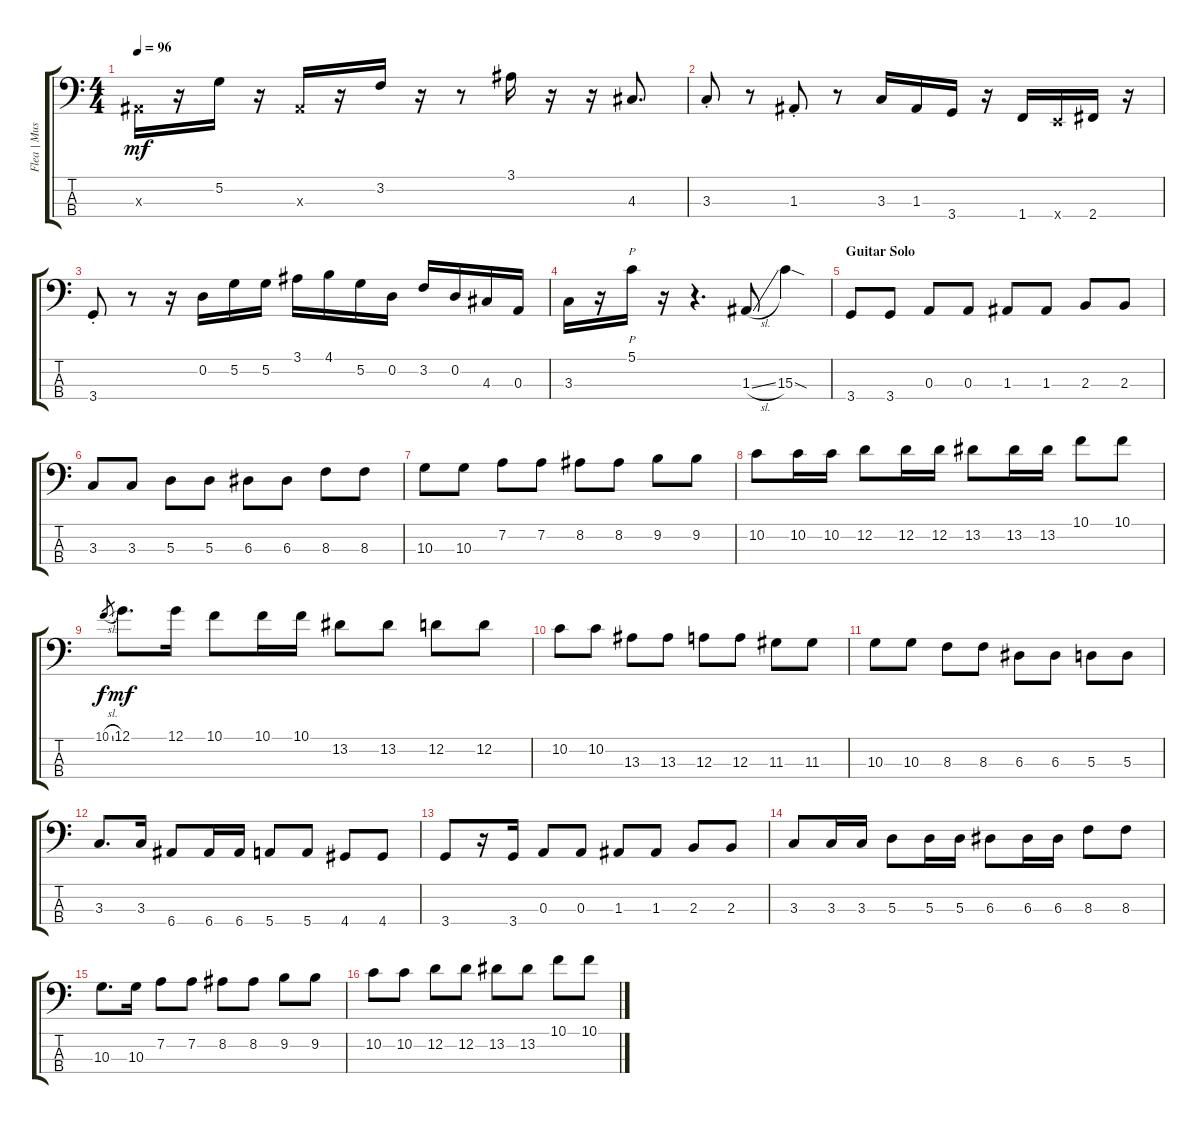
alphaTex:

\track ("Flea | Music Man Stingray | Bass" "Flea | Mus") {instrument electricbassfinger}
\staff {score tabs}
\tuning (G2 D2 A1 E1) {hide}
\ts (4 4)
\tempo 96
\clef f4
\ks c
1.3{x}.16{dy mf} r.16 5.2.16 r.16 1.3{x}.16 r.16 3.2.16 r.16 r.8 3.1.16 r.16 r.16 4.3.8{d} |
3.3{st}.8 r.8 1.3{st}.8 r.8 3.3.16 1.3.16 3.4.16 r.16 1.4.16 0.4{x}.16 2.4.16 r.16 |
3.4{st}.8 r.8 r.16 0.2.16 5.2.16 5.2.16 3.1.16 4.1.16 5.2.16 0.2.16 3.2.16 0.2.16 4.3.16 0.3.16 |
3.3.16 r.16 5.1.16{p} r.16 r.4{d} 1.3{sl}.8 15.3{sod}.4 |
\section ("" "Guitar Solo")
3.4.8 3.4.8 0.3.8 0.3.8 1.3.8 1.3.8 2.3.8 2.3.8 |
3.3.8 3.3.8 5.3.8 5.3.8 6.3.8 6.3.8 8.3.8 8.3.8 |
10.3.8 10.3.8 7.2.8 7.2.8 8.2.8 8.2.8 9.2.8 9.2.8 |
10.2.8 10.2.16 10.2.16 12.2.8 12.2.16 12.2.16 13.2.8 13.2.16 13.2.16 10.1.8 10.1.8 |
10.1{sl}.8{gr dy f} 12.1.8{d dy mf} 12.1.16 10.1.8 10.1.16 10.1.16 13.2.8 13.2.8 12.2.8 12.2.8 |
10.2.8 10.2.8 13.3.8 13.3.8 12.3.8 12.3.8 11.3.8 11.3.8 |
10.3.8 10.3.8 8.3.8 8.3.8 6.3.8 6.3.8 5.3.8 5.3.8 |
3.3.8{d} 3.3.16 6.4.8 6.4.16 6.4.16 5.4.8 5.4.8 4.4.8 4.4.8 |
3.4.8 r.16 3.4.16 0.3.8 0.3.8 1.3.8 1.3.8 2.3.8 2.3.8 |
3.3.8 3.3.16 3.3.16 5.3.8 5.3.16 5.3.16 6.3.8 6.3.16 6.3.16 8.3.8 8.3.8 |
10.3.8{d} 10.3.16 7.2.8 7.2.8 8.2.8 8.2.8 9.2.8 9.2.8 |
10.2.8 10.2.8 12.2.8 12.2.8 13.2.8 13.2.8 10.1.8 10.1.8
